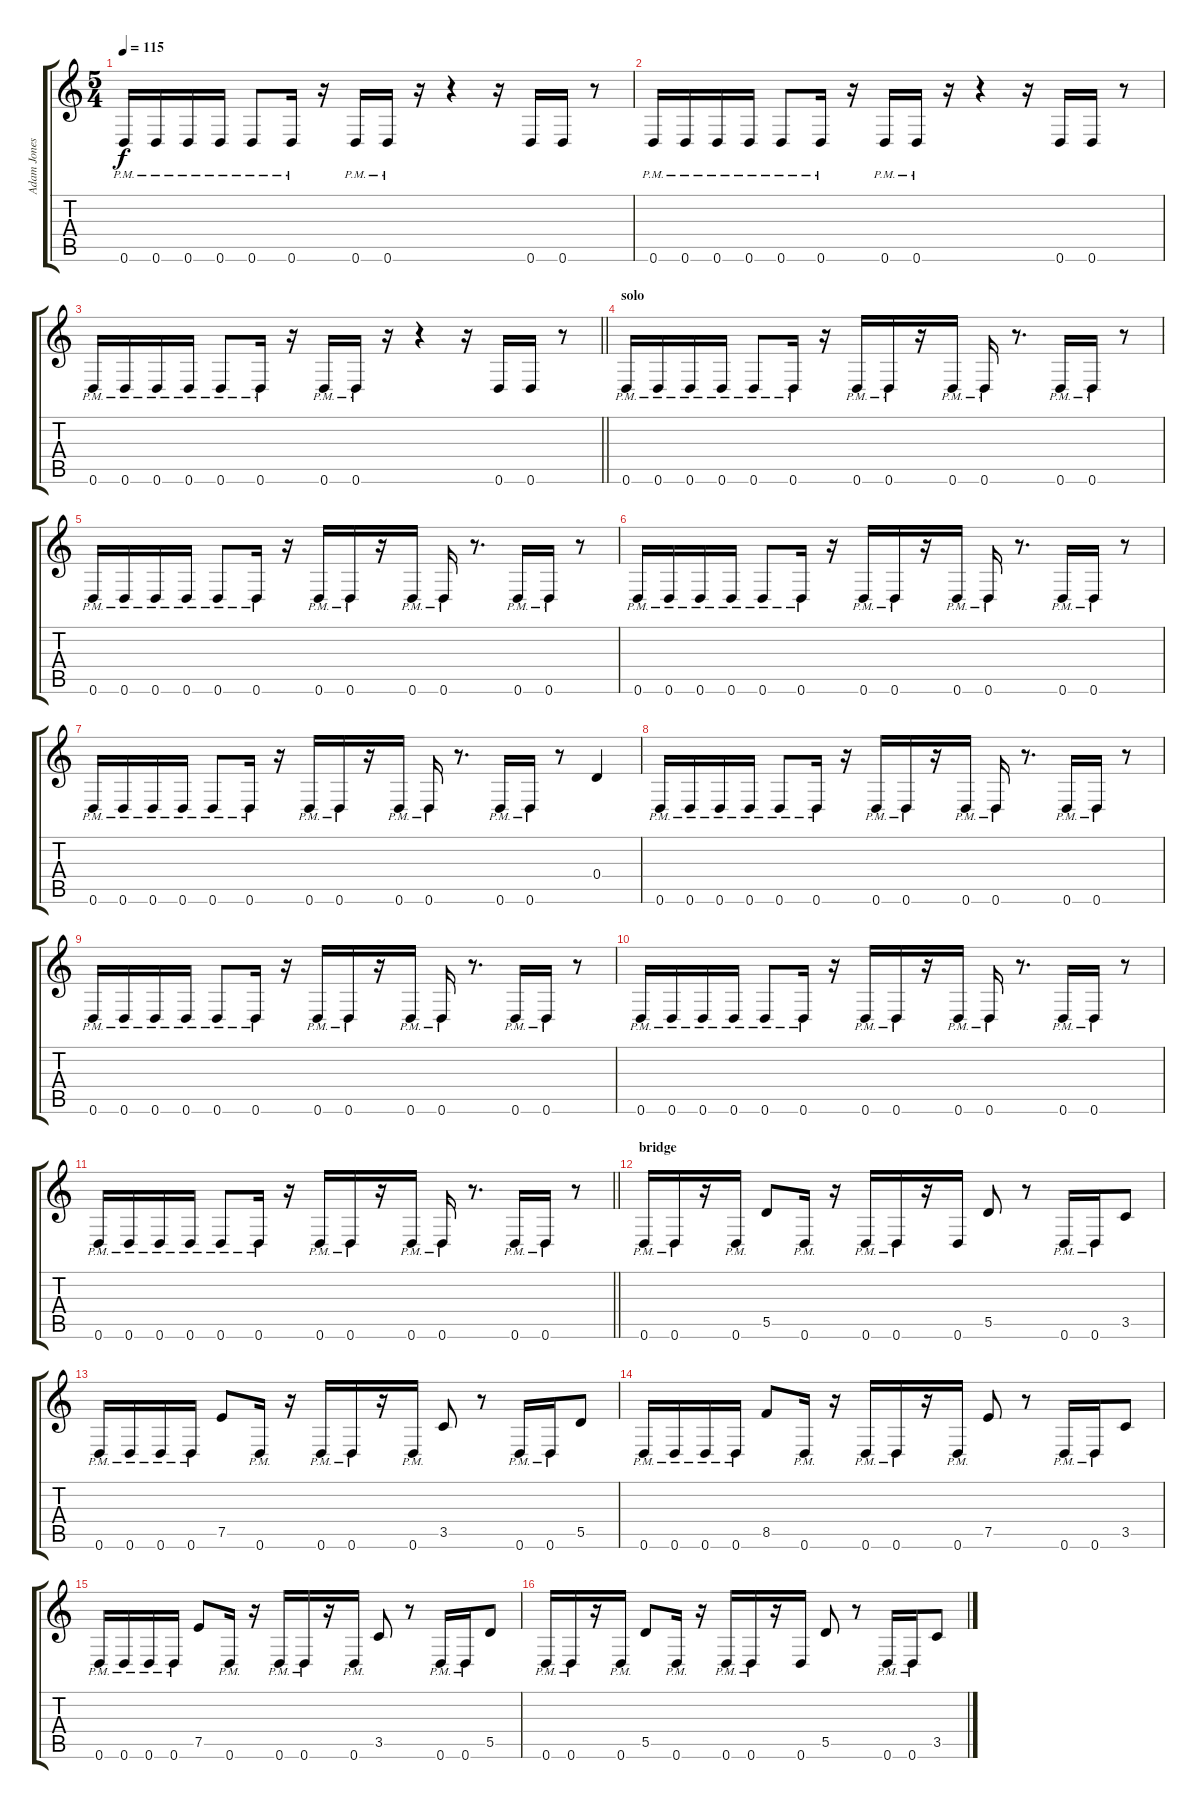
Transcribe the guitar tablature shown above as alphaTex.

\track ("Adam Jones" "Adam Jones") {instrument distortionguitar}
\staff {score tabs}
\tuning (E4 B3 G3 D3 A2 D2) {hide}
\ts (5 4)
\tempo 115
\clef g2
\ks c
0.6{pm}.16{dy f} 0.6{pm}.16 0.6{pm}.16 0.6{pm}.16 0.6{pm}.8 0.6{pm}.16 r.16 0.6{pm}.16 0.6{pm}.16 r.16 r.4 r.16 0.6.16 0.6.16 r.8 |
0.6{pm}.16 0.6{pm}.16 0.6{pm}.16 0.6{pm}.16 0.6{pm}.8 0.6{pm}.16 r.16 0.6{pm}.16 0.6{pm}.16 r.16 r.4 r.16 0.6.16 0.6.16 r.8 |
\barLineRight lightlight
0.6{pm}.16 0.6{pm}.16 0.6{pm}.16 0.6{pm}.16 0.6{pm}.8 0.6{pm}.16 r.16 0.6{pm}.16 0.6{pm}.16 r.16 r.4 r.16 0.6.16 0.6.16 r.8 |
\section ("" "solo")
0.6{pm}.16 0.6{pm}.16 0.6{pm}.16 0.6{pm}.16 0.6{pm}.8 0.6{pm}.16 r.16 0.6{pm}.16 0.6{pm}.16 r.16 0.6{pm}.16 0.6{pm}.16 r.8{d} 0.6{pm}.16 0.6{pm}.16 r.8 |
0.6{pm}.16 0.6{pm}.16 0.6{pm}.16 0.6{pm}.16 0.6{pm}.8 0.6{pm}.16 r.16 0.6{pm}.16 0.6{pm}.16 r.16 0.6{pm}.16 0.6{pm}.16 r.8{d} 0.6{pm}.16 0.6{pm}.16 r.8 |
0.6{pm}.16 0.6{pm}.16 0.6{pm}.16 0.6{pm}.16 0.6{pm}.8 0.6{pm}.16 r.16 0.6{pm}.16 0.6{pm}.16 r.16 0.6{pm}.16 0.6{pm}.16 r.8{d} 0.6{pm}.16 0.6{pm}.16 r.8 |
0.6{pm}.16 0.6{pm}.16 0.6{pm}.16 0.6{pm}.16 0.6{pm}.8 0.6{pm}.16 r.16 0.6{pm}.16 0.6{pm}.16 r.16 0.6{pm}.16 0.6{pm}.16 r.8{d} 0.6{pm}.16 0.6{pm}.16 r.8 0.4.4 |
0.6{pm}.16 0.6{pm}.16 0.6{pm}.16 0.6{pm}.16 0.6{pm}.8 0.6{pm}.16 r.16 0.6{pm}.16 0.6{pm}.16 r.16 0.6{pm}.16 0.6{pm}.16 r.8{d} 0.6{pm}.16 0.6{pm}.16 r.8 |
0.6{pm}.16 0.6{pm}.16 0.6{pm}.16 0.6{pm}.16 0.6{pm}.8 0.6{pm}.16 r.16 0.6{pm}.16 0.6{pm}.16 r.16 0.6{pm}.16 0.6{pm}.16 r.8{d} 0.6{pm}.16 0.6{pm}.16 r.8 |
0.6{pm}.16 0.6{pm}.16 0.6{pm}.16 0.6{pm}.16 0.6{pm}.8 0.6{pm}.16 r.16 0.6{pm}.16 0.6{pm}.16 r.16 0.6{pm}.16 0.6{pm}.16 r.8{d} 0.6{pm}.16 0.6{pm}.16 r.8 |
\barLineRight lightlight
0.6{pm}.16 0.6{pm}.16 0.6{pm}.16 0.6{pm}.16 0.6{pm}.8 0.6{pm}.16 r.16 0.6{pm}.16 0.6{pm}.16 r.16 0.6{pm}.16 0.6{pm}.16 r.8{d} 0.6{pm}.16 0.6{pm}.16 r.8 |
\section ("" "bridge")
0.6{pm}.16 0.6{pm}.16 r.16 0.6{pm}.16 5.5.8 0.6{pm}.16 r.16 0.6{pm}.16 0.6{pm}.16 r.16 0.6.16 5.5.8 r.8 0.6{pm}.16 0.6{pm}.16 3.5.8 |
0.6{pm}.16 0.6{pm}.16 0.6{pm}.16 0.6{pm}.16 7.5.8 0.6{pm}.16 r.16 0.6{pm}.16 0.6{pm}.16 r.16 0.6{pm}.16 3.5.8 r.8 0.6{pm}.16 0.6{pm}.16 5.5.8 |
0.6{pm}.16 0.6{pm}.16 0.6{pm}.16 0.6{pm}.16 8.5.8 0.6{pm}.16 r.16 0.6{pm}.16 0.6{pm}.16 r.16 0.6{pm}.16 7.5.8 r.8 0.6{pm}.16 0.6{pm}.16 3.5.8 |
0.6{pm}.16 0.6{pm}.16 0.6{pm}.16 0.6{pm}.16 7.5.8 0.6{pm}.16 r.16 0.6{pm}.16 0.6{pm}.16 r.16 0.6{pm}.16 3.5.8 r.8 0.6{pm}.16 0.6{pm}.16 5.5.8 |
0.6{pm}.16 0.6{pm}.16 r.16 0.6{pm}.16 5.5.8 0.6{pm}.16 r.16 0.6{pm}.16 0.6{pm}.16 r.16 0.6.16 5.5.8 r.8 0.6{pm}.16 0.6{pm}.16 3.5.8
